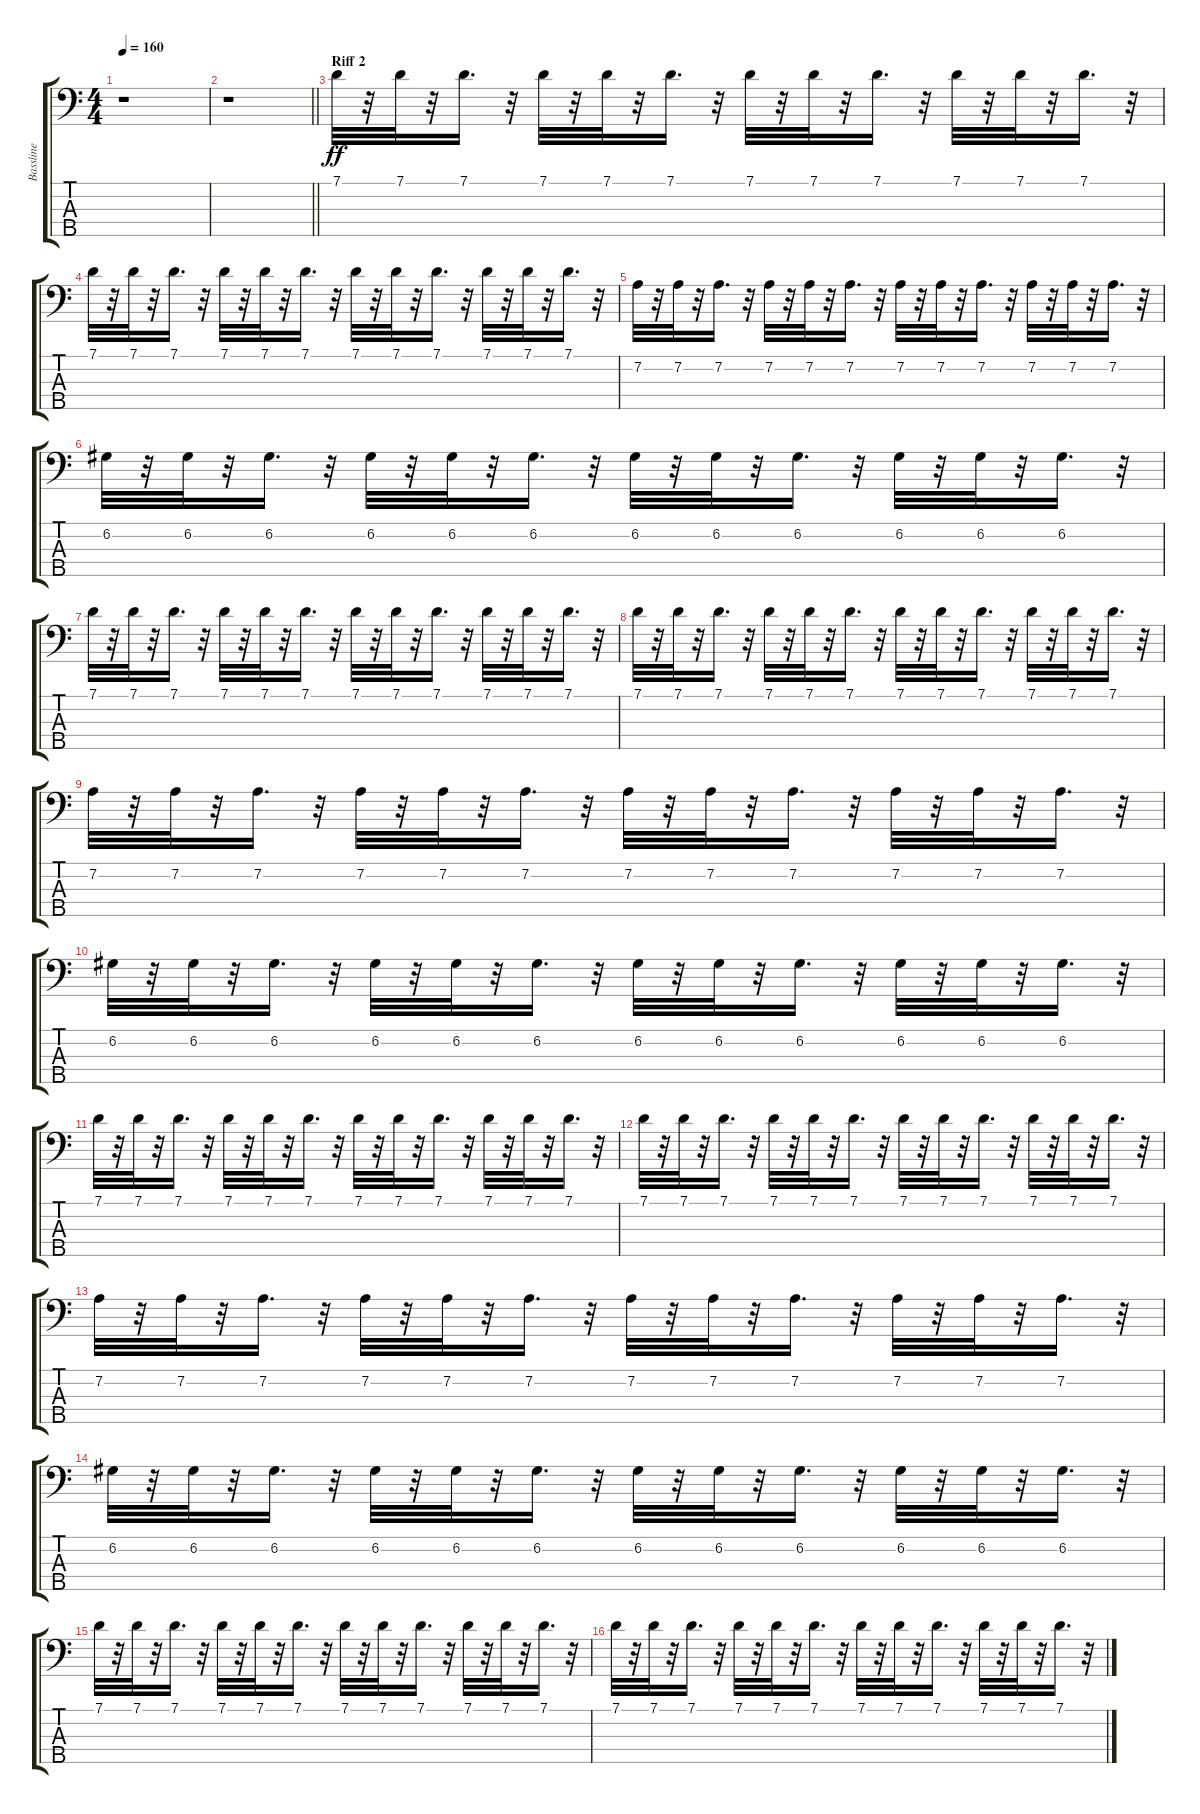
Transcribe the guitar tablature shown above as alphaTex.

\track ("Bassline" "Bassline") {instrument electricbassfinger}
\staff {score tabs}
\tuning (G2 D2 A1 E1 B0) {hide}
\ts (4 4)
\tempo 160
\clef f4
\ks c
r.1{dy ff} |
\barLineRight lightlight
r.1 |
\section ("" "Riff 2")
7.1.32 r.32 7.1.32 r.32 7.1.16{d} r.32 7.1.32 r.32 7.1.32 r.32 7.1.16{d} r.32 7.1.32 r.32 7.1.32 r.32 7.1.16{d} r.32 7.1.32 r.32 7.1.32 r.32 7.1.16{d} r.32 |
7.1.32 r.32 7.1.32 r.32 7.1.16{d} r.32 7.1.32 r.32 7.1.32 r.32 7.1.16{d} r.32 7.1.32 r.32 7.1.32 r.32 7.1.16{d} r.32 7.1.32 r.32 7.1.32 r.32 7.1.16{d} r.32 |
7.2.32 r.32 7.2.32 r.32 7.2.16{d} r.32 7.2.32 r.32 7.2.32 r.32 7.2.16{d} r.32 7.2.32 r.32 7.2.32 r.32 7.2.16{d} r.32 7.2.32 r.32 7.2.32 r.32 7.2.16{d} r.32 |
6.2.32 r.32 6.2.32 r.32 6.2.16{d} r.32 6.2.32 r.32 6.2.32 r.32 6.2.16{d} r.32 6.2.32 r.32 6.2.32 r.32 6.2.16{d} r.32 6.2.32 r.32 6.2.32 r.32 6.2.16{d} r.32 |
7.1.32 r.32 7.1.32 r.32 7.1.16{d} r.32 7.1.32 r.32 7.1.32 r.32 7.1.16{d} r.32 7.1.32 r.32 7.1.32 r.32 7.1.16{d} r.32 7.1.32 r.32 7.1.32 r.32 7.1.16{d} r.32 |
7.1.32 r.32 7.1.32 r.32 7.1.16{d} r.32 7.1.32 r.32 7.1.32 r.32 7.1.16{d} r.32 7.1.32 r.32 7.1.32 r.32 7.1.16{d} r.32 7.1.32 r.32 7.1.32 r.32 7.1.16{d} r.32 |
7.2.32 r.32 7.2.32 r.32 7.2.16{d} r.32 7.2.32 r.32 7.2.32 r.32 7.2.16{d} r.32 7.2.32 r.32 7.2.32 r.32 7.2.16{d} r.32 7.2.32 r.32 7.2.32 r.32 7.2.16{d} r.32 |
6.2.32 r.32 6.2.32 r.32 6.2.16{d} r.32 6.2.32 r.32 6.2.32 r.32 6.2.16{d} r.32 6.2.32 r.32 6.2.32 r.32 6.2.16{d} r.32 6.2.32 r.32 6.2.32 r.32 6.2.16{d} r.32 |
7.1.32 r.32 7.1.32 r.32 7.1.16{d} r.32 7.1.32 r.32 7.1.32 r.32 7.1.16{d} r.32 7.1.32 r.32 7.1.32 r.32 7.1.16{d} r.32 7.1.32 r.32 7.1.32 r.32 7.1.16{d} r.32 |
7.1.32 r.32 7.1.32 r.32 7.1.16{d} r.32 7.1.32 r.32 7.1.32 r.32 7.1.16{d} r.32 7.1.32 r.32 7.1.32 r.32 7.1.16{d} r.32 7.1.32 r.32 7.1.32 r.32 7.1.16{d} r.32 |
7.2.32 r.32 7.2.32 r.32 7.2.16{d} r.32 7.2.32 r.32 7.2.32 r.32 7.2.16{d} r.32 7.2.32 r.32 7.2.32 r.32 7.2.16{d} r.32 7.2.32 r.32 7.2.32 r.32 7.2.16{d} r.32 |
6.2.32 r.32 6.2.32 r.32 6.2.16{d} r.32 6.2.32 r.32 6.2.32 r.32 6.2.16{d} r.32 6.2.32 r.32 6.2.32 r.32 6.2.16{d} r.32 6.2.32 r.32 6.2.32 r.32 6.2.16{d} r.32 |
7.1.32 r.32 7.1.32 r.32 7.1.16{d} r.32 7.1.32 r.32 7.1.32 r.32 7.1.16{d} r.32 7.1.32 r.32 7.1.32 r.32 7.1.16{d} r.32 7.1.32 r.32 7.1.32 r.32 7.1.16{d} r.32 |
7.1.32 r.32 7.1.32 r.32 7.1.16{d} r.32 7.1.32 r.32 7.1.32 r.32 7.1.16{d} r.32 7.1.32 r.32 7.1.32 r.32 7.1.16{d} r.32 7.1.32 r.32 7.1.32 r.32 7.1.16{d} r.32
